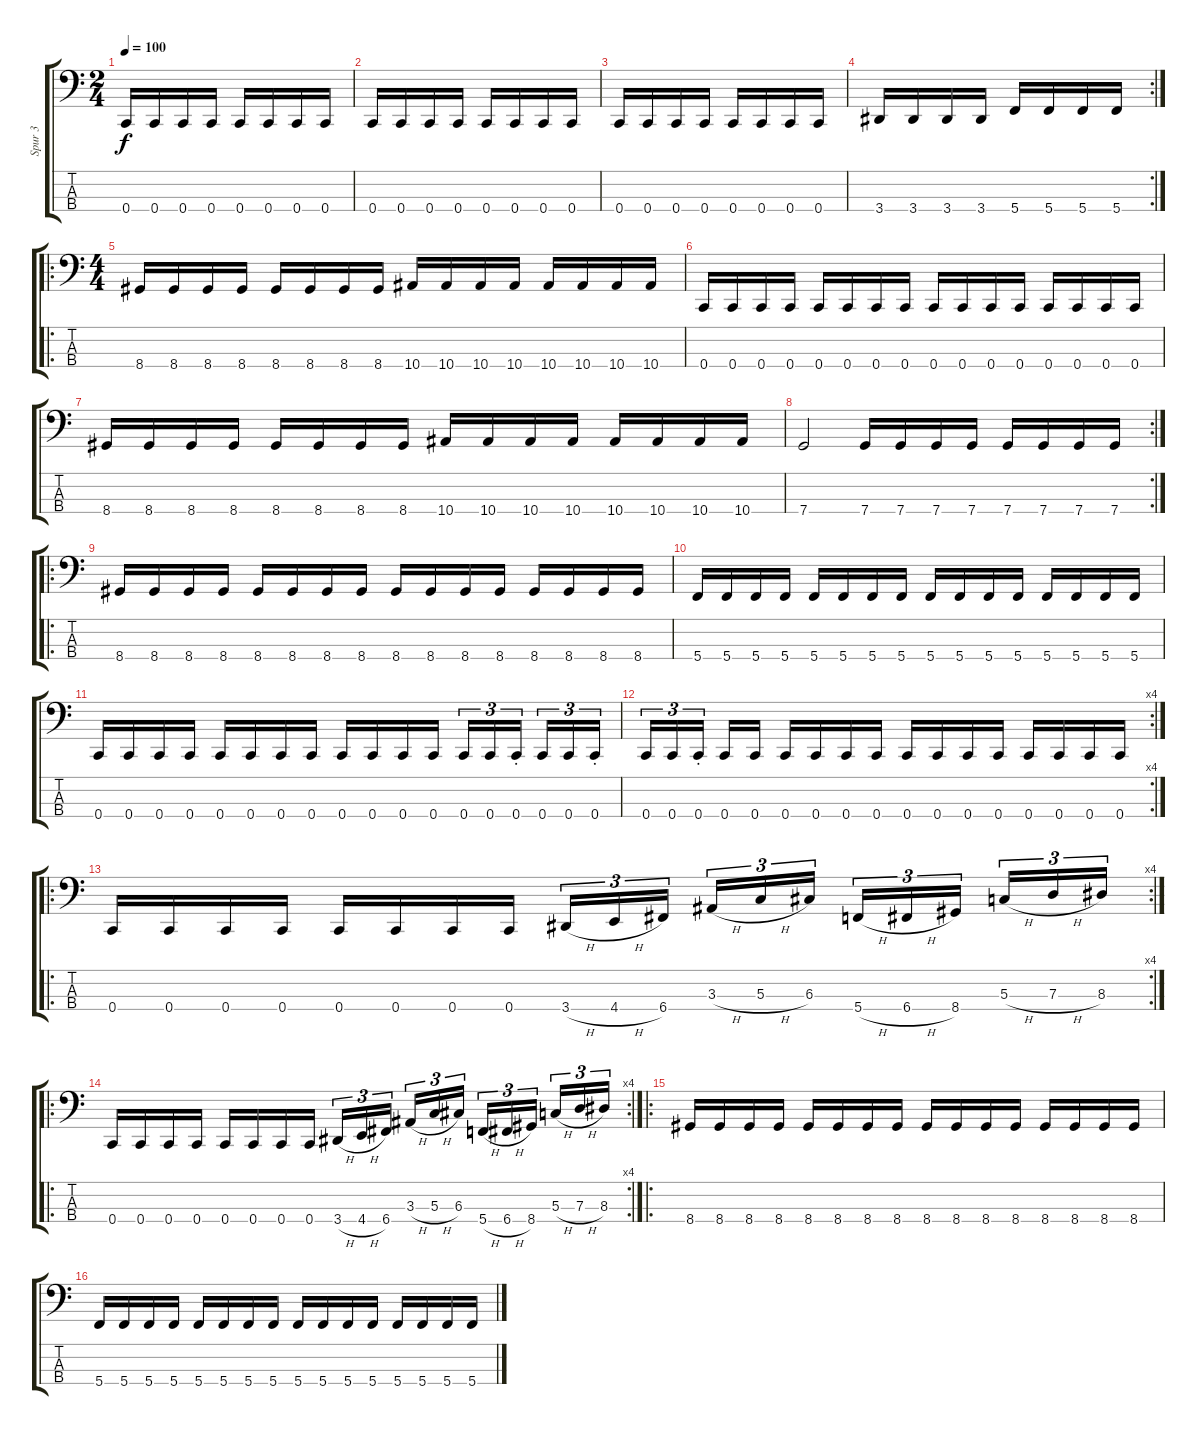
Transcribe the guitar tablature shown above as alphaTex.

\track ("Spur 3" "Spur 3") {instrument electricbasspick}
\staff {score tabs}
\tuning (F2 C2 G1 C1) {hide}
\ts (2 4)
\tempo 100
\clef f4
\ks c
0.4.16{dy f} 0.4.16 0.4.16 0.4.16 0.4.16 0.4.16 0.4.16 0.4.16 |
0.4.16 0.4.16 0.4.16 0.4.16 0.4.16 0.4.16 0.4.16 0.4.16 |
0.4.16 0.4.16 0.4.16 0.4.16 0.4.16 0.4.16 0.4.16 0.4.16 |
\rc 2
3.4.16 3.4.16 3.4.16 3.4.16 5.4.16 5.4.16 5.4.16 5.4.16 |
\ro
\ts (4 4)
8.4.16 8.4.16 8.4.16 8.4.16 8.4.16 8.4.16 8.4.16 8.4.16 10.4.16 10.4.16 10.4.16 10.4.16 10.4.16 10.4.16 10.4.16 10.4.16 |
0.4.16 0.4.16 0.4.16 0.4.16 0.4.16 0.4.16 0.4.16 0.4.16 0.4.16 0.4.16 0.4.16 0.4.16 0.4.16 0.4.16 0.4.16 0.4.16 |
8.4.16 8.4.16 8.4.16 8.4.16 8.4.16 8.4.16 8.4.16 8.4.16 10.4.16 10.4.16 10.4.16 10.4.16 10.4.16 10.4.16 10.4.16 10.4.16 |
\rc 2
7.4.2 7.4.16 7.4.16 7.4.16 7.4.16 7.4.16 7.4.16 7.4.16 7.4.16 |
\ro
8.4.16 8.4.16 8.4.16 8.4.16 8.4.16 8.4.16 8.4.16 8.4.16 8.4.16 8.4.16 8.4.16 8.4.16 8.4.16 8.4.16 8.4.16 8.4.16 |
5.4.16 5.4.16 5.4.16 5.4.16 5.4.16 5.4.16 5.4.16 5.4.16 5.4.16 5.4.16 5.4.16 5.4.16 5.4.16 5.4.16 5.4.16 5.4.16 |
0.4.16 0.4.16 0.4.16 0.4.16 0.4.16 0.4.16 0.4.16 0.4.16 0.4.16 0.4.16 0.4.16 0.4.16 0.4.16{tu (3 2)} 0.4.16{tu (3 2)} 0.4{st}.16{tu (3 2) beam splitsecondary} 0.4.16{tu (3 2)} 0.4.16{tu (3 2)} 0.4{st}.16{tu (3 2)} |
\rc 4
0.4.16{tu (3 2)} 0.4.16{tu (3 2)} 0.4{st}.16{tu (3 2) beam splitsecondary} 0.4.16 0.4.16 0.4.16 0.4.16 0.4.16 0.4.16 0.4.16 0.4.16 0.4.16 0.4.16 0.4.16 0.4.16 0.4.16 0.4.16 |
\ro
\rc 4
0.4.16 0.4.16 0.4.16 0.4.16 0.4.16 0.4.16 0.4.16 0.4.16 3.4{h}.16{tu (3 2)} 4.4{h}.16{tu (3 2)} 6.4.16{tu (3 2) beam splitsecondary} 3.3{h}.16{tu (3 2)} 5.3{h}.16{tu (3 2)} 6.3.16{tu (3 2)} 5.4{h}.16{tu (3 2)} 6.4{h}.16{tu (3 2)} 8.4.16{tu (3 2) beam splitsecondary} 5.3{h}.16{tu (3 2)} 7.3{h}.16{tu (3 2)} 8.3.16{tu (3 2)} |
\ro
\rc 4
0.4.16 0.4.16 0.4.16 0.4.16 0.4.16 0.4.16 0.4.16 0.4.16 3.4{h}.16{tu (3 2)} 4.4{h}.16{tu (3 2)} 6.4.16{tu (3 2) beam splitsecondary} 3.3{h}.16{tu (3 2)} 5.3{h}.16{tu (3 2)} 6.3.16{tu (3 2)} 5.4{h}.16{tu (3 2)} 6.4{h}.16{tu (3 2)} 8.4.16{tu (3 2) beam splitsecondary} 5.3{h}.16{tu (3 2)} 7.3{h}.16{tu (3 2)} 8.3.16{tu (3 2)} |
\ro
8.4.16 8.4.16 8.4.16 8.4.16 8.4.16 8.4.16 8.4.16 8.4.16 8.4.16 8.4.16 8.4.16 8.4.16 8.4.16 8.4.16 8.4.16 8.4.16 |
5.4.16 5.4.16 5.4.16 5.4.16 5.4.16 5.4.16 5.4.16 5.4.16 5.4.16 5.4.16 5.4.16 5.4.16 5.4.16 5.4.16 5.4.16 5.4.16
